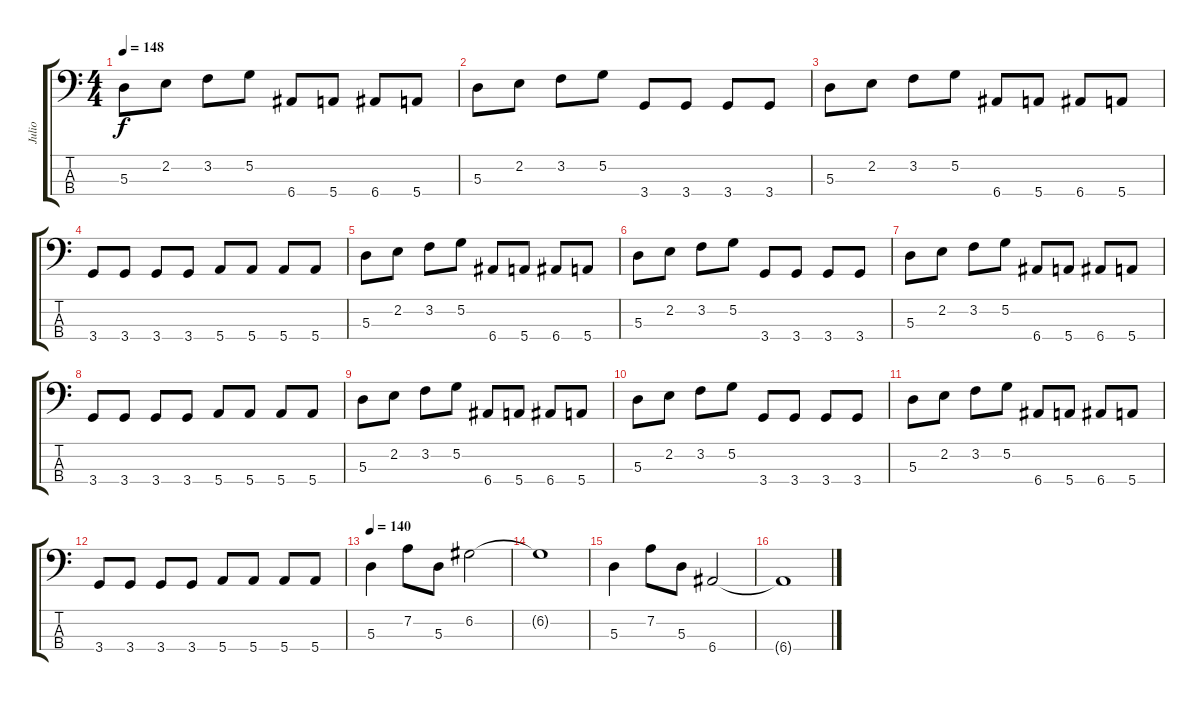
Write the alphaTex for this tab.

\track ("Julio" "Julio") {instrument electricbassfinger}
\staff {score tabs}
\tuning (G2 D2 A1 E1) {hide}
\ts (4 4)
\tempo 148
\clef f4
\ks c
5.3.8{dy f} 2.2.8 3.2.8 5.2.8 6.4.8 5.4.8 6.4.8 5.4.8 |
5.3.8 2.2.8 3.2.8 5.2.8 3.4.8 3.4.8 3.4.8 3.4.8 |
5.3.8 2.2.8 3.2.8 5.2.8 6.4.8 5.4.8 6.4.8 5.4.8 |
3.4.8 3.4.8 3.4.8 3.4.8 5.4.8 5.4.8 5.4.8 5.4.8 |
5.3.8 2.2.8 3.2.8 5.2.8 6.4.8 5.4.8 6.4.8 5.4.8 |
5.3.8 2.2.8 3.2.8 5.2.8 3.4.8 3.4.8 3.4.8 3.4.8 |
5.3.8 2.2.8 3.2.8 5.2.8 6.4.8 5.4.8 6.4.8 5.4.8 |
3.4.8 3.4.8 3.4.8 3.4.8 5.4.8 5.4.8 5.4.8 5.4.8 |
5.3.8 2.2.8 3.2.8 5.2.8 6.4.8 5.4.8 6.4.8 5.4.8 |
5.3.8 2.2.8 3.2.8 5.2.8 3.4.8 3.4.8 3.4.8 3.4.8 |
5.3.8 2.2.8 3.2.8 5.2.8 6.4.8 5.4.8 6.4.8 5.4.8 |
3.4.8 3.4.8 3.4.8 3.4.8 5.4.8 5.4.8 5.4.8 5.4.8 |
\tempo 140
5.3.4 7.2.8 5.3.8 6.2.2 |
6.2{t}.1 |
5.3.4 7.2.8 5.3.8 6.4.2 |
6.4{t}.1
